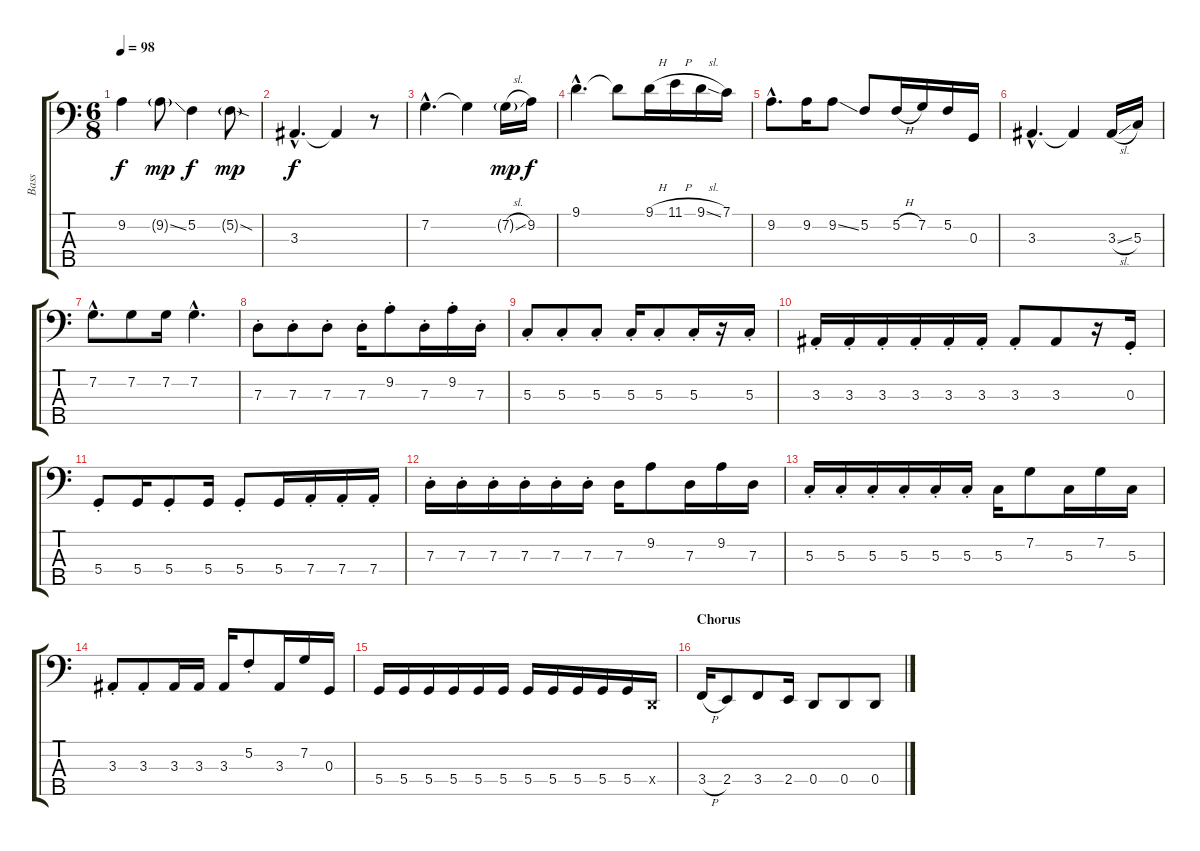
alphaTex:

\track ("Bass" "Bass") {instrument electricbassfinger}
\staff {score tabs}
\tuning (F2 C2 G1 D1 A0) {hide}
\ts (6 8)
\tempo 98
\clef f4
\ks c
9.2.4{dy f} 9.2{ss g}.8{dy mp} 5.2.4{dy f} 5.2{sod g}.8{dy mp} |
3.3{hac}.4{d dy f} 3.3{t}.4 r.8 |
7.2{hac}.4{d} 7.2{t}.4 7.2{sl g}.16{dy mp} 9.2.16{dy f} |
9.1{hac}.4{d} 9.1{t}.8 9.1{h}.16 11.1{h}.16 9.1{sl}.16 7.1.16 |
9.2{hac}.8{d} 9.2.16 9.2{ss}.8 5.2.8 5.2{h}.16 7.2.16 5.2.16 0.3.16 |
3.3{hac}.4{d} 3.3{t}.4 3.3{sl}.16 5.3.16 |
7.2{hac}.8{d} 7.2.8 7.2.16 7.2{hac}.4{d} |
7.3{st}.8 7.3{st}.8 7.3{st}.8 7.3{st}.16 9.2{st}.8 7.3{st}.16 9.2{st}.16 7.3{st}.16 |
5.3{st}.8 5.3{st}.8 5.3{st}.8 5.3{st}.16 5.3{st}.8 5.3{st}.16 r.16 5.3{st}.16 |
3.3{st}.16 3.3{st}.16 3.3{st}.16 3.3{st}.16 3.3{st}.16 3.3{st}.16 3.3{st}.8 3.3.8 r.16 0.3{st}.16 |
5.4{st}.8 5.4.16 5.4{st}.8 5.4.16 5.4{st}.8 5.4.16 7.4{st}.16 7.4{st}.16 7.4{st}.16 |
7.3{st}.16 7.3{st}.16 7.3{st}.16 7.3{st}.16 7.3{st}.16 7.3{st}.16 7.3.16 9.2.8 7.3.16 9.2.16 7.3.16 |
5.3{st}.16 5.3{st}.16 5.3{st}.16 5.3{st}.16 5.3{st}.16 5.3{st}.16 5.3.16 7.2.8 5.3.16 7.2.16 5.3.16 |
3.3{st}.8 3.3{st}.8 3.3.16 3.3.16 3.3.16 5.2{st}.8 3.3.16 7.2.16 0.3.16 |
5.4.16 5.4.16 5.4.16 5.4.16 5.4.16 5.4.16 5.4.16 5.4.16 5.4.16 5.4.16 5.4.16 0.4{x}.16 |
\section ("" "Chorus")
3.4{h}.16 2.4.8 3.4.8 2.4.16 0.4.8 0.4.8 0.4.8
